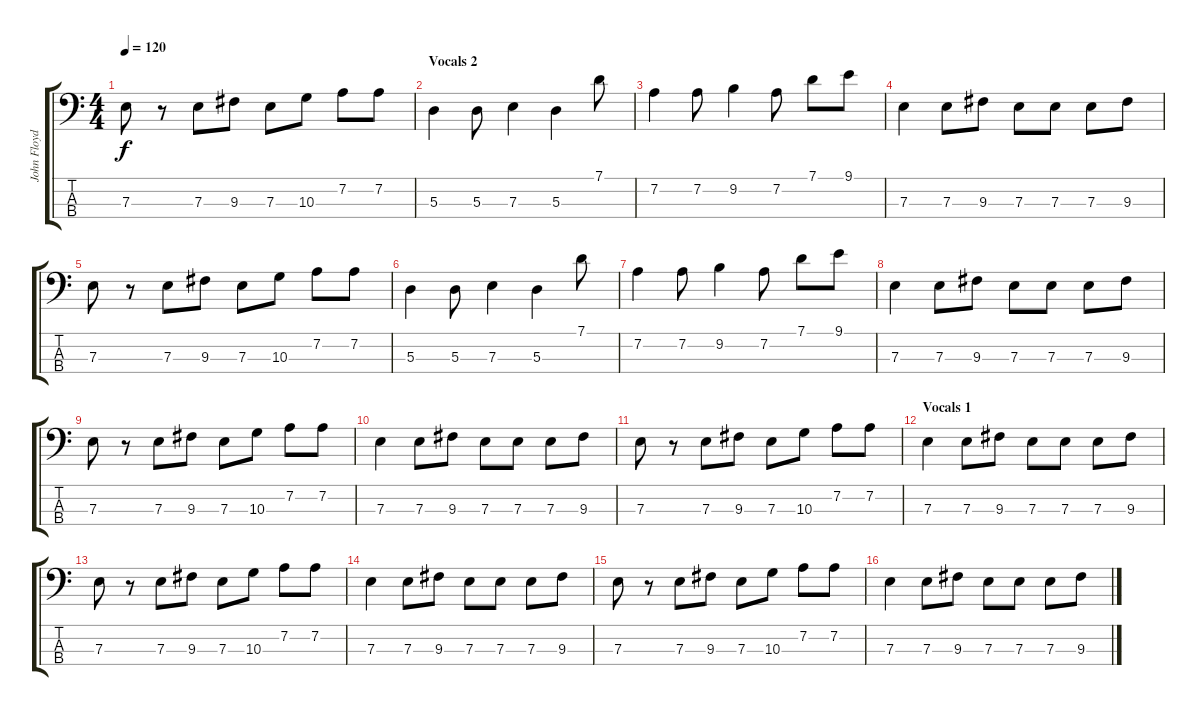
\track ("John Floyd" "John Floyd") {instrument acousticguitarsteel}
\staff {score tabs}
\tuning (G2 D2 A1 E1) {hide}
\ts (4 4)
\tempo 120
\clef f4
\ks c
7.3.8{dy f} r.8 7.3.8 9.3.8 7.3.8 10.3.8 7.2.8 7.2.8 |
\section ("" "Vocals 2")
5.3.4 5.3.8 7.3.4 5.3.4 7.1.8 |
7.2.4 7.2.8 9.2.4 7.2.8 7.1.8 9.1.8 |
7.3.4 7.3.8 9.3.8 7.3.8 7.3.8 7.3.8 9.3.8 |
7.3.8 r.8 7.3.8 9.3.8 7.3.8 10.3.8 7.2.8 7.2.8 |
5.3.4 5.3.8 7.3.4 5.3.4 7.1.8 |
7.2.4 7.2.8 9.2.4 7.2.8 7.1.8 9.1.8 |
7.3.4 7.3.8 9.3.8 7.3.8 7.3.8 7.3.8 9.3.8 |
7.3.8 r.8 7.3.8 9.3.8 7.3.8 10.3.8 7.2.8 7.2.8 |
7.3.4 7.3.8 9.3.8 7.3.8 7.3.8 7.3.8 9.3.8 |
7.3.8 r.8 7.3.8 9.3.8 7.3.8 10.3.8 7.2.8 7.2.8 |
\section ("" "Vocals 1")
7.3.4 7.3.8 9.3.8 7.3.8 7.3.8 7.3.8 9.3.8 |
7.3.8 r.8 7.3.8 9.3.8 7.3.8 10.3.8 7.2.8 7.2.8 |
7.3.4 7.3.8 9.3.8 7.3.8 7.3.8 7.3.8 9.3.8 |
7.3.8 r.8 7.3.8 9.3.8 7.3.8 10.3.8 7.2.8 7.2.8 |
7.3.4 7.3.8 9.3.8 7.3.8 7.3.8 7.3.8 9.3.8
